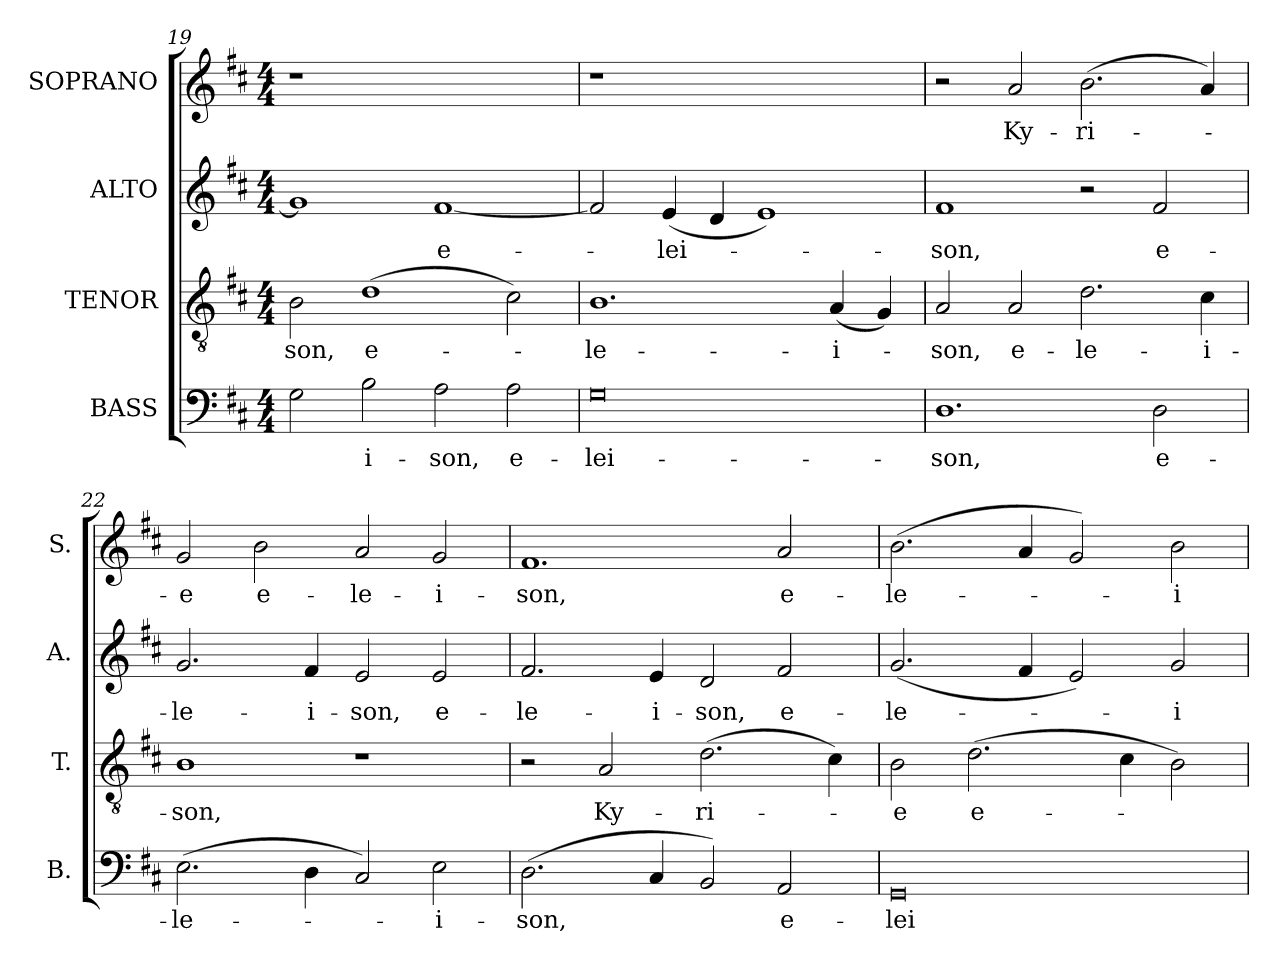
**kern	**text	**kern	**text	**kern	**text	**kern	**text
*part4	*part4	*part3	*part3	*part2	*part2	*part1	*part1
*staff4	*staff4	*staff3	*staff3	*staff2	*staff2	*staff1	*staff1
*I"BASS	*	*I"TENOR	*	*I"ALTO	*	*I"SOPRANO	*
*I'B.	*	*I'T.	*	*I'A.	*	*I'S.	*
*clefF4	*	*clefGv2	*	*clefG2	*	*clefG2	*
*	*	*ITrd7c12	*	*	*	*	*
*k[f#c#]	*	*k[f#c#]	*	*k[f#c#]	*	*k[f#c#]	*
*D:	*	*D:	*	*D:	*	*D:	*
*M4/4	*	*M4/4	*	*M4/4	*	*M4/4	*
=19	=19	=19	=19	=19	=19	=19	=19
!	!	!	!LO:LY:b:color=#000000	!	!	!LO:N:vis=1	!
2Gi\	.	2BBi\	-son,	1gi]	.	1r	.
!	!LO:LY:b:color=#000000	!	!	!	!	!	!
!	!	!	!LO:LY:b:color=#000000	!	!	!	!
2Bi\	-i-	(1Di	e-	.	.	.	.
!	!LO:LY:b:color=#000000	!	!	!	!	!	!
!	!	!	!	!	!LO:LY:b:color=#000000	!	!
2Ai\	-son,	.	.	[1f#i	e-	1ryy	.
!	!LO:LY:b:color=#000000	!	!	!	!	!	!
2Ai\	e-	2C#i\)	.	.	.	.	.
=20	=20	=20	=20	=20	=20	=20	=20
!	!LO:LY:b:color=#000000	!	!	!	!	!	!
!	!	!	!LO:LY:b:color=#000000	!	!	!LO:N:vis=1	!
0Gi	-lei-	1.BBi	-le-	2f#i/]	.	1r	.
!	!	!	!	!	!LO:LY:b:color=#000000	!	!
.	.	.	.	(4ei/	-lei-	.	.
.	.	.	.	4di/	.	.	.
.	.	.	.	1ei)	.	1ryy	.
!	!	!	!LO:LY:b:color=#000000	!	!	!	!
.	.	(4AAi/	-i-	.	.	.	.
.	.	4GGi/)	.	.	.	.	.
!!LO:PB:g=z
=21	=21	=21	=21	=21	=21	=21	=21
!	!LO:LY:b:color=#000000	!	!	!	!	!	!
!	!	!	!LO:LY:b:color=#000000	!	!	!	!
!	!	!	!	!	!LO:LY:b:color=#000000	!	!
1.Di	-son,	2AAi/	-son,	1f#i	-son,	2r	.
!	!	!	!LO:LY:b:color=#000000	!	!	!	!
!	!	!	!	!	!	!	!LO:LY:b:color=#000000
.	.	2AAi/	e-	.	.	2ai/	Ky-
!	!	!	!LO:LY:b:color=#000000	!	!	!	!
!	!	!	!	!	!	!	!LO:LY:b:color=#000000
.	.	2.Di\	-le-	2r	.	(2.bi\	-ri-
!	!LO:LY:b:color=#000000	!	!	!	!	!	!
!	!	!	!	!	!LO:LY:b:color=#000000	!	!
2Di\	e-	.	.	2f#i/	e-	.	.
!	!	!	!LO:LY:b:color=#000000	!	!	!	!
.	.	4C#i\	-i-	.	.	4ai/)	.
=22	=22	=22	=22	=22	=22	=22	=22
!	!LO:LY:b:color=#000000	!	!	!	!	!	!
!	!	!	!LO:LY:b:color=#000000	!	!	!	!
!	!	!	!	!	!LO:LY:b:color=#000000	!	!
!	!	!	!	!	!	!	!LO:LY:b:color=#000000
(2.Ei\	-le-	1BBi	-son,	2.gi/	-le-	2gi/	-e
!	!	!	!	!	!	!	!LO:LY:b:color=#000000
.	.	.	.	.	.	2bi\	e-
!	!	!	!	!	!LO:LY:b:color=#000000	!	!
4Di\	.	.	.	4f#i/	-i-	.	.
!	!	!	!	!	!LO:LY:b:color=#000000	!	!
!	!	!	!	!	!	!	!LO:LY:b:color=#000000
2C#i/)	.	1r	.	2ei/	-son,	2ai/	-le-
!	!LO:LY:b:color=#000000	!	!	!	!	!	!
!	!	!	!	!	!LO:LY:b:color=#000000	!	!
!	!	!	!	!	!	!	!LO:LY:b:color=#000000
2Ei\	-i-	.	.	2ei/	e-	2gi/	-i-
=23	=23	=23	=23	=23	=23	=23	=23
!	!LO:LY:b:color=#000000	!	!	!	!	!	!
!	!	!	!	!	!LO:LY:b:color=#000000	!	!
!	!	!	!	!	!	!	!LO:LY:b:color=#000000
(2.Di\	-son,	2r	.	2.f#i/	-le-	1.f#i	-son,
!	!	!	!LO:LY:b:color=#000000	!	!	!	!
.	.	2AAi/	Ky-	.	.	.	.
!	!	!	!	!	!LO:LY:b:color=#000000	!	!
4C#i/	.	.	.	4ei/	-i-	.	.
!	!	!	!LO:LY:b:color=#000000	!	!	!	!
!	!	!	!	!	!LO:LY:b:color=#000000	!	!
2BBi/)	.	(2.Di\	-ri-	2di/	-son,	.	.
!	!LO:LY:b:color=#000000	!	!	!	!	!	!
!	!	!	!	!	!LO:LY:b:color=#000000	!	!
!	!	!	!	!	!	!	!LO:LY:b:color=#000000
2AAi/	e-	.	.	2f#i/	e-	2ai/	e-
.	.	4C#i\)	.	.	.	.	.
=24	=24	=24	=24	=24	=24	=24	=24
!	!LO:LY:b:color=#000000	!	!	!	!	!	!
!	!	!	!LO:LY:b:color=#000000	!	!	!	!
!	!	!	!	!	!LO:LY:b:color=#000000	!	!
!	!	!	!	!	!	!	!LO:LY:b:color=#000000
0GGi	-lei-	2BBi\	-e	(2.gi/	-le-	(2.bi\	-le-
!	!	!	!LO:LY:b:color=#000000	!	!	!	!
.	.	(2.Di\	e-	.	.	.	.
.	.	.	.	4f#i/	.	4ai/	.
.	.	.	.	2ei/)	.	2gi/)	.
.	.	4C#i\	.	.	.	.	.
!	!	!	!	!	!LO:LY:b:color=#000000	!	!
!	!	!	!	!	!	!	!LO:LY:b:color=#000000
.	.	2BBi\)	.	2gi/	-i-	2bi\	-i-
=	=	=	=	=	=	=	=
*-	*-	*-	*-	*-	*-	*-	*-
